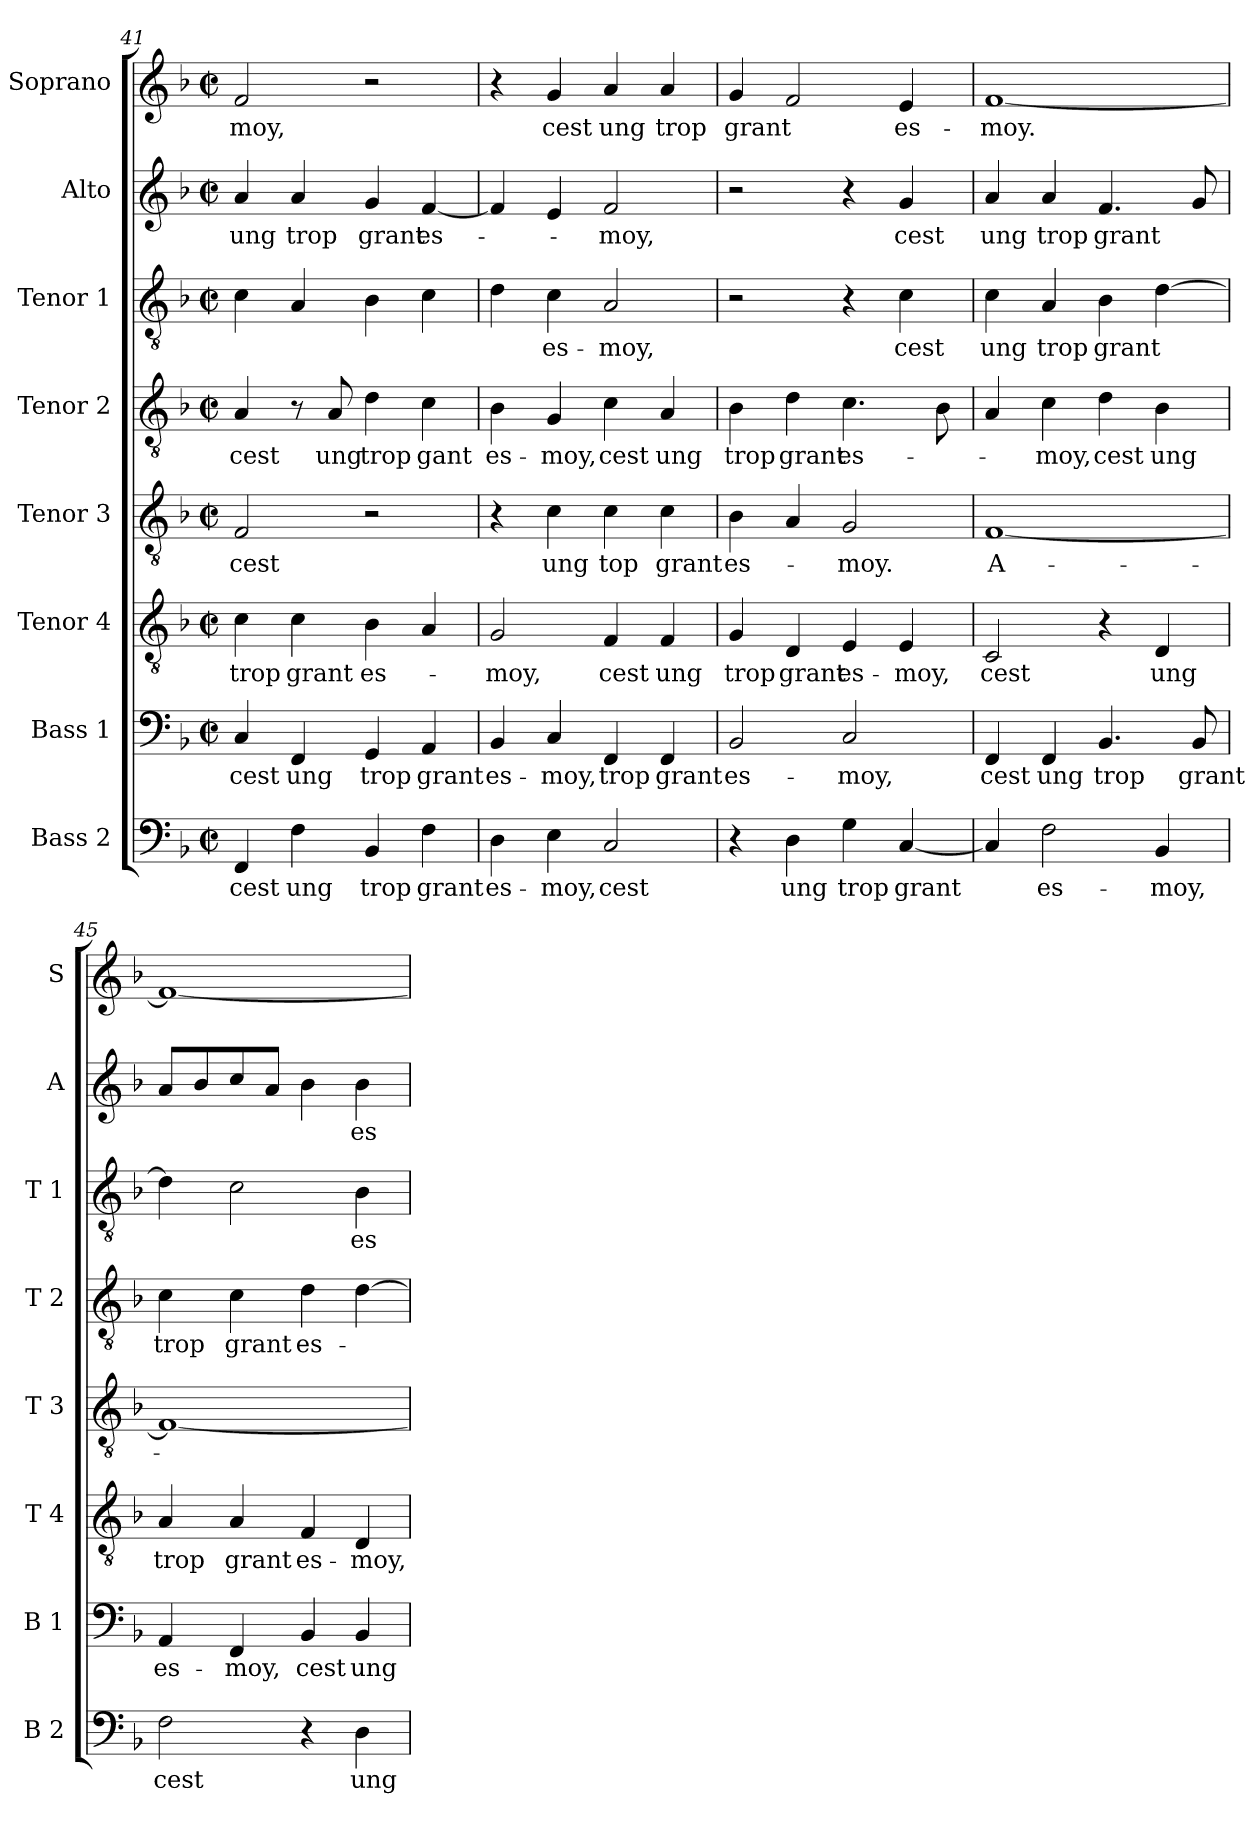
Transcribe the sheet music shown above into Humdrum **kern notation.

**kern	**text	**kern	**text	**kern	**text	**kern	**text	**kern	**text	**kern	**text	**kern	**text	**kern	**text
*part8	*part8	*part7	*part7	*part6	*part6	*part5	*part5	*part4	*part4	*part3	*part3	*part2	*part2	*part1	*part1
*staff8	*staff8	*staff7	*staff7	*staff6	*staff6	*staff5	*staff5	*staff4	*staff4	*staff3	*staff3	*staff2	*staff2	*staff1	*staff1
*I"Bass 2	*	*I"Bass 1	*	*I"Tenor 4	*	*I"Tenor 3	*	*I"Tenor 2	*	*I"Tenor 1	*	*I"Alto	*	*I"Soprano	*
*I'B 2	*	*I'B 1	*	*I'T 4	*	*I'T 3	*	*I'T 2	*	*I'T 1	*	*I'A	*	*I'S	*
*clefF4	*	*clefF4	*	*clefGv2	*	*clefGv2	*	*clefGv2	*	*clefGv2	*	*clefG2	*	*clefG2	*
*k[b-]	*	*k[b-]	*	*k[b-]	*	*k[b-]	*	*k[b-]	*	*k[b-]	*	*k[b-]	*	*k[b-]	*
*F:	*	*F:	*	*F:	*	*F:	*	*F:	*	*F:	*	*F:	*	*F:	*
*M2/2	*	*M2/2	*	*M2/2	*	*M2/2	*	*M2/2	*	*M2/2	*	*M2/2	*	*M2/2	*
*met(c|)	*	*met(c|)	*	*met(c|)	*	*met(c|)	*	*met(c|)	*	*met(c|)	*	*met(c|)	*	*met(c|)	*
=41	=41	=41	=41	=41	=41	=41	=41	=41	=41	=41	=41	=41	=41	=41	=41
4FF/	cest	4C/	cest	4c\	trop	2F/	cest	4A/	cest	4c\	.	4a/	ung	2f/	-moy,
4F\	ung	4FF/	ung	4c\	grant	.	.	8r	.	4A/	.	4a/	trop	.	.
.	.	.	.	.	.	.	.	8A/	ung	.	.	.	.	.	.
4BB-/	trop	4GG/	trop	4B-\	es-	2r	.	4d\	trop	4B-\	.	4g/	grant	2r	.
4F\	grant	4AA/	grant	4A/	.	.	.	4c\	gant	4c\	.	[4f/	es-	.	.
!!LO:LB:g=z
=42	=42	=42	=42	=42	=42	=42	=42	=42	=42	=42	=42	=42	=42	=42	=42
4D\	es-	4BB-/	es-	2G/	-moy,	4r	.	4B-\	es-	4d\	.	4f/]	.	4r	.
4E\	-moy,	4C/	-moy,	.	.	4c\	ung	4G/	-moy,	4c\	es-	4e/	.	4g/	cest
2C/	cest	4FF/	trop	4F/	cest	4c\	top	4c\	cest	2A/	-moy,	2f/	-moy,	4a/	ung
.	.	4FF/	grant	4F/	ung	4c\	grant	4A/	ung	.	.	.	.	4a/	trop
=43	=43	=43	=43	=43	=43	=43	=43	=43	=43	=43	=43	=43	=43	=43	=43
4r	.	2BB-/	es-	4G/	trop	4B-\	es-	4B-\	trop	2r	.	2r	.	4g/	grant
4D\	ung	.	.	4D/	grant	4A/	.	4d\	grant	.	.	.	.	2f/	.
4G\	trop	2C/	-moy,	4E/	es-	2G/	-moy.	4.c\	es-	4r	.	4r	.	.	.
[4C/	grant	.	.	4E/	-moy,	.	.	.	.	4c\	cest	4g/	cest	4e/	es-
.	.	.	.	.	.	.	.	8B-\	.	.	.	.	.	.	.
=44	=44	=44	=44	=44	=44	=44	=44	=44	=44	=44	=44	=44	=44	=44	=44
4C/]	.	4FF/	cest	2C/	cest	[1F	A-	4A/	.	4c\	ung	4a/	ung	[1f	-moy.
2F\	es-	4FF/	ung	.	.	.	.	4c\	-moy,	4A/	trop	4a/	trop	.	.
.	.	4.BB-/	trop	4r	.	.	.	4d\	cest	4B-\	grant	4.f/	grant	.	.
4BB-/	-moy,	.	.	4D/	ung	.	.	4B-\	ung	[4d\	.	.	.	.	.
.	.	8BB-/	grant	.	.	.	.	.	.	.	.	8g/	.	.	.
=45	=45	=45	=45	=45	=45	=45	=45	=45	=45	=45	=45	=45	=45	=45	=45
2F\	cest	4AA/	es-	4A/	trop	1F_	.	4c\	trop	4d\]	.	8a/L	.	1f_	.
.	.	.	.	.	.	.	.	.	.	.	.	8b-/	.	.	.
.	.	4FF/	-moy,	4A/	grant	.	.	4c\	grant	2c\	.	8cc/	.	.	.
.	.	.	.	.	.	.	.	.	.	.	.	8a/J	.	.	.
4r	.	4BB-/	cest	4F/	es-	.	.	4d\	es-	.	.	4b-\	.	.	.
4D\	ung	4BB-/	ung	4D/	-moy,	.	.	[4d\	.	4B-\	es-	4b-\	es-	.	.
=	=	=	=	=	=	=	=	=	=	=	=	=	=	=	=
*-	*-	*-	*-	*-	*-	*-	*-	*-	*-	*-	*-	*-	*-	*-	*-
